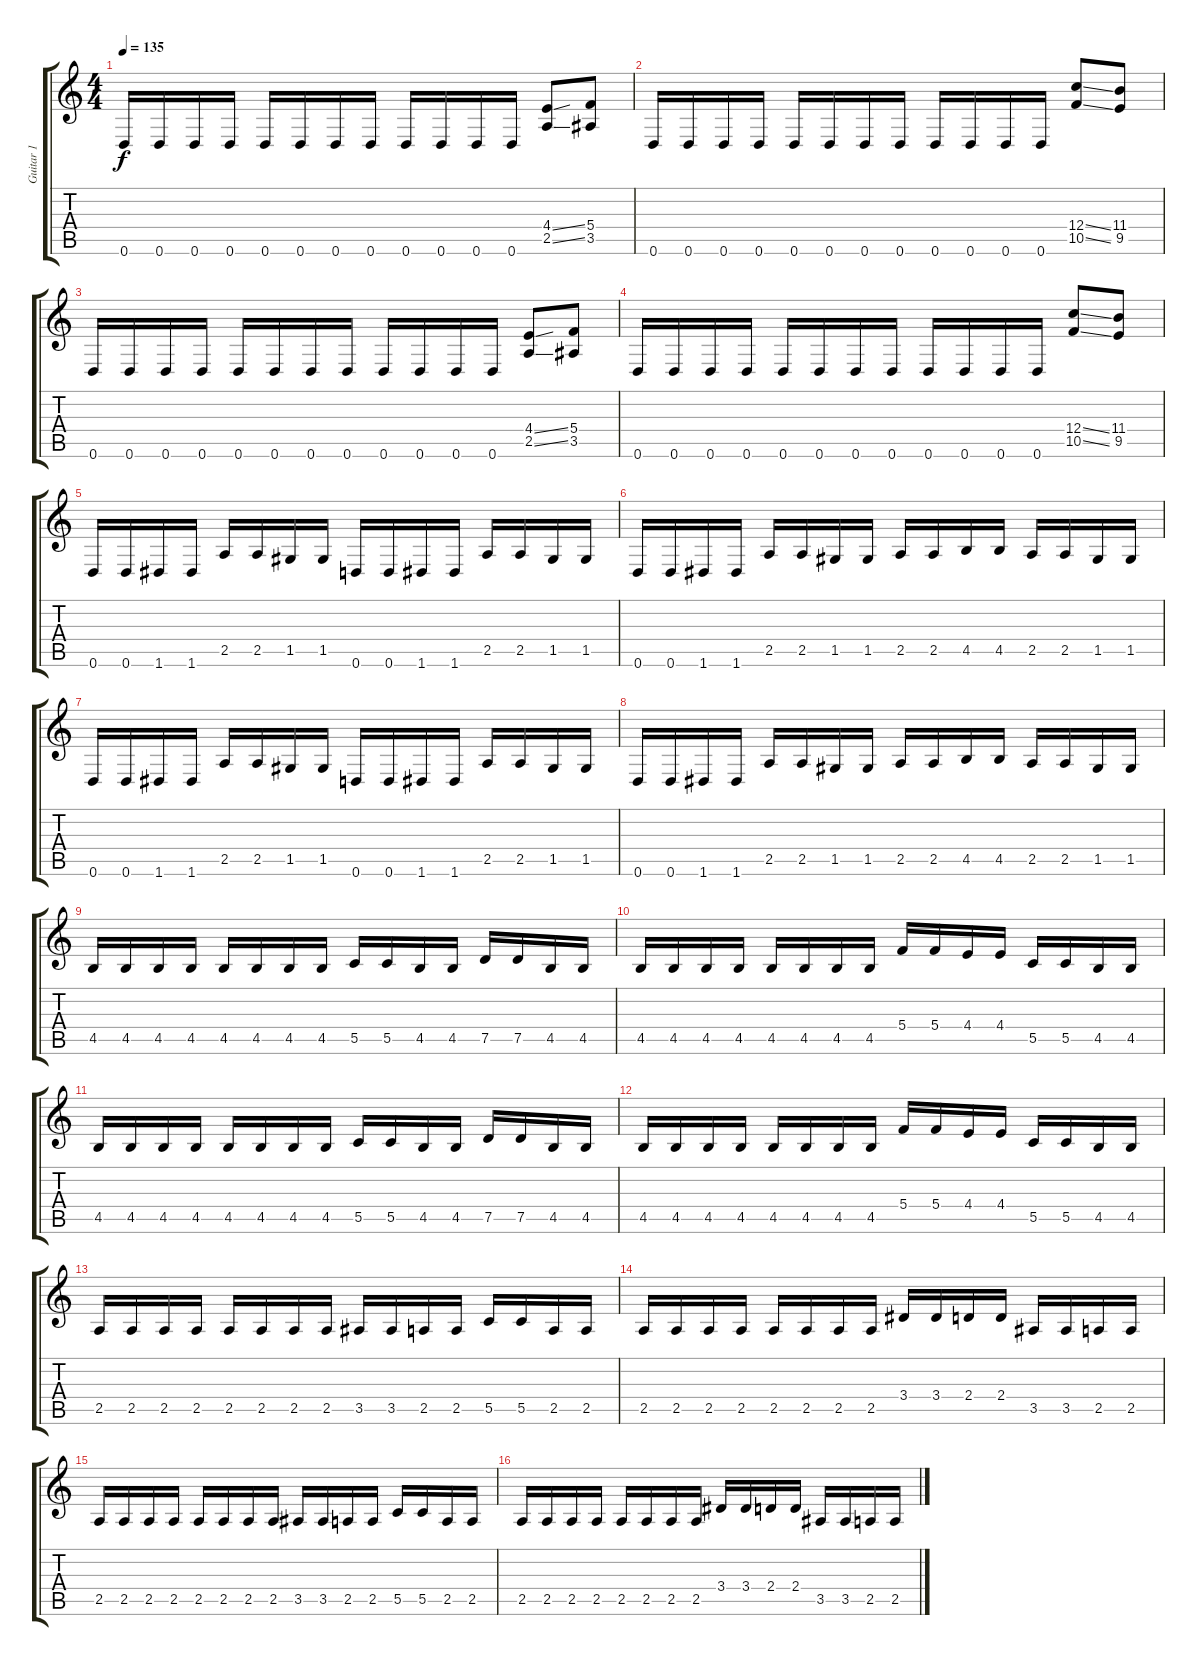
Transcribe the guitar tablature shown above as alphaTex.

\track ("Guitar 1" "Guitar 1") {instrument distortionguitar}
\staff {score tabs}
\tuning (D4 A3 F3 C3 G2 D2) {hide}
\ts (4 4)
\tempo 135
\clef g2
\ks c
0.6.16{dy f} 0.6.16 0.6.16 0.6.16 0.6.16 0.6.16 0.6.16 0.6.16 0.6.16 0.6.16 0.6.16 0.6.16 (4.4{ss} 2.5{ss}).8 (5.4 3.5).8 |
0.6.16 0.6.16 0.6.16 0.6.16 0.6.16 0.6.16 0.6.16 0.6.16 0.6.16 0.6.16 0.6.16 0.6.16 (12.4{ss} 10.5{ss}).8 (11.4 9.5).8 |
0.6.16 0.6.16 0.6.16 0.6.16 0.6.16 0.6.16 0.6.16 0.6.16 0.6.16 0.6.16 0.6.16 0.6.16 (4.4{ss} 2.5{ss}).8 (5.4 3.5).8 |
0.6.16 0.6.16 0.6.16 0.6.16 0.6.16 0.6.16 0.6.16 0.6.16 0.6.16 0.6.16 0.6.16 0.6.16 (12.4{ss} 10.5{ss}).8 (11.4 9.5).8 |
0.6.16 0.6.16 1.6.16 1.6.16 2.5.16 2.5.16 1.5.16 1.5.16 0.6.16 0.6.16 1.6.16 1.6.16 2.5.16 2.5.16 1.5.16 1.5.16 |
0.6.16 0.6.16 1.6.16 1.6.16 2.5.16 2.5.16 1.5.16 1.5.16 2.5.16 2.5.16 4.5.16 4.5.16 2.5.16 2.5.16 1.5.16 1.5.16 |
0.6.16 0.6.16 1.6.16 1.6.16 2.5.16 2.5.16 1.5.16 1.5.16 0.6.16 0.6.16 1.6.16 1.6.16 2.5.16 2.5.16 1.5.16 1.5.16 |
0.6.16 0.6.16 1.6.16 1.6.16 2.5.16 2.5.16 1.5.16 1.5.16 2.5.16 2.5.16 4.5.16 4.5.16 2.5.16 2.5.16 1.5.16 1.5.16 |
4.5.16 4.5.16 4.5.16 4.5.16 4.5.16 4.5.16 4.5.16 4.5.16 5.5.16 5.5.16 4.5.16 4.5.16 7.5.16 7.5.16 4.5.16 4.5.16 |
4.5.16 4.5.16 4.5.16 4.5.16 4.5.16 4.5.16 4.5.16 4.5.16 5.4.16 5.4.16 4.4.16 4.4.16 5.5.16 5.5.16 4.5.16 4.5.16 |
4.5.16 4.5.16 4.5.16 4.5.16 4.5.16 4.5.16 4.5.16 4.5.16 5.5.16 5.5.16 4.5.16 4.5.16 7.5.16 7.5.16 4.5.16 4.5.16 |
4.5.16 4.5.16 4.5.16 4.5.16 4.5.16 4.5.16 4.5.16 4.5.16 5.4.16 5.4.16 4.4.16 4.4.16 5.5.16 5.5.16 4.5.16 4.5.16 |
2.5.16 2.5.16 2.5.16 2.5.16 2.5.16 2.5.16 2.5.16 2.5.16 3.5.16 3.5.16 2.5.16 2.5.16 5.5.16 5.5.16 2.5.16 2.5.16 |
2.5.16 2.5.16 2.5.16 2.5.16 2.5.16 2.5.16 2.5.16 2.5.16 3.4.16 3.4.16 2.4.16 2.4.16 3.5.16 3.5.16 2.5.16 2.5.16 |
2.5.16 2.5.16 2.5.16 2.5.16 2.5.16 2.5.16 2.5.16 2.5.16 3.5.16 3.5.16 2.5.16 2.5.16 5.5.16 5.5.16 2.5.16 2.5.16 |
2.5.16 2.5.16 2.5.16 2.5.16 2.5.16 2.5.16 2.5.16 2.5.16 3.4.16 3.4.16 2.4.16 2.4.16 3.5.16 3.5.16 2.5.16 2.5.16
